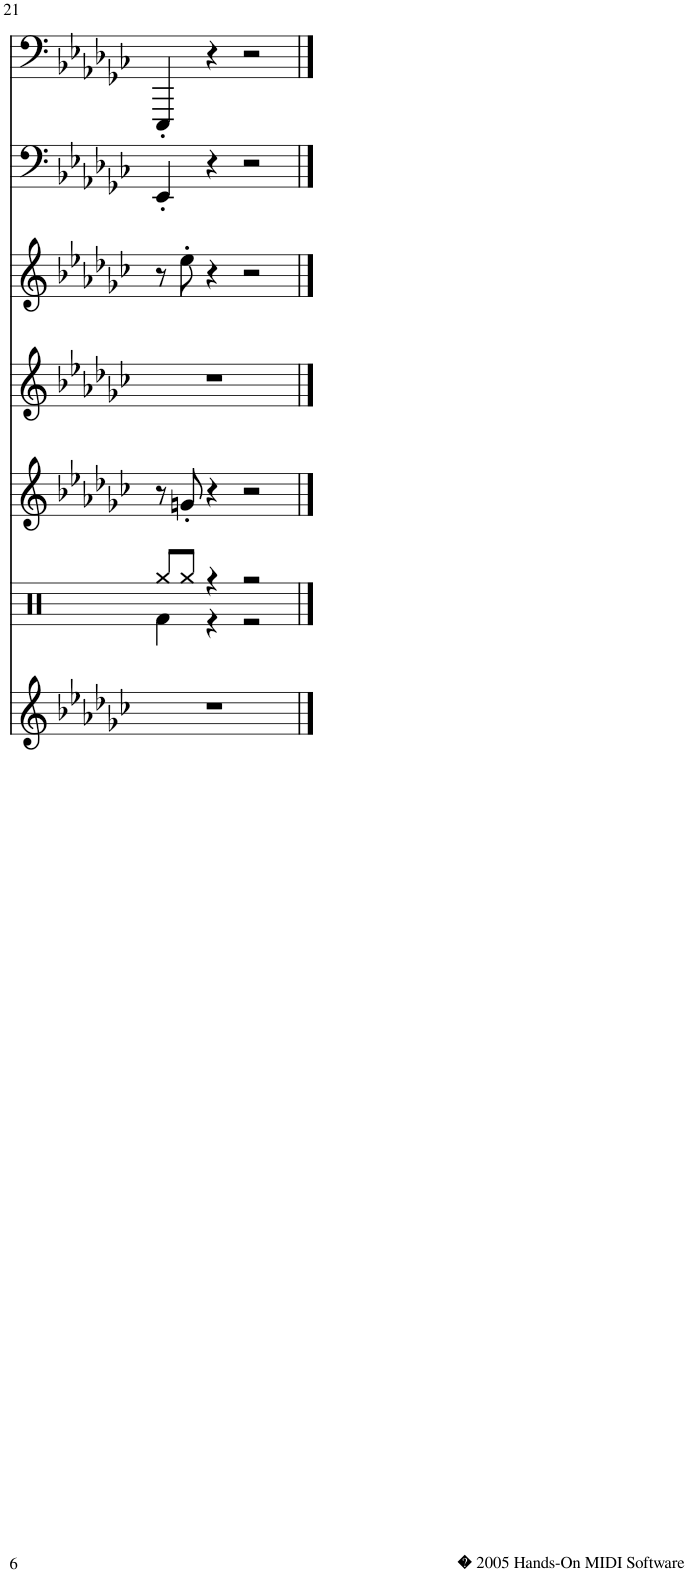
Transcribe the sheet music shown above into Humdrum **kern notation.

**kern	**kern	**kern	**kern	**kern	**kern	**kern
*part7	*part6	*part5	*part4	*part3	*part2	*part1
*staff7	*staff6	*staff5	*staff4	*staff3	*staff2	*staff1
*I"Voice Oohs	*I"Percussion	*I"Nylon Gtr.	*I"Clean Guitar	*I"Steel Gtr.	*I"Clean Guitar	*I"Synth Bass 2
*I'V	*	*	*	*	*	*
!!LO:PB:g=z
*clefG2	*clefX	*clefG2	*clefG2	*clefG2	*clefF4	*clefF4
*k[b-e-a-d-g-c-]	*k[]	*k[b-e-a-d-g-c-]	*k[b-e-a-d-g-c-]	*k[b-e-a-d-g-c-]	*k[b-e-a-d-g-c-]	*k[b-e-a-d-g-c-]
*M4/4	*M4/4	*M4/4	*M4/4	*M4/4	*M4/4	*M4/4
=21	=21	=21	=21	=21	=21	=21
*	*^	*	*	*	*	*
1r	8Rgg/L	4Rf\	8r	1r	8r	4EE-'/	4EEE-'/
.	8Rgg/J	.	8gn'/	.	8ee-'\	.	.
.	4r	4r	4r	.	4r	4r	4r
.	2r	2r	2r	.	2r	2r	2r
*	*v	*v	*	*	*	*	*
==	==	==	==	==	==	==
*-	*-	*-	*-	*-	*-	*-
